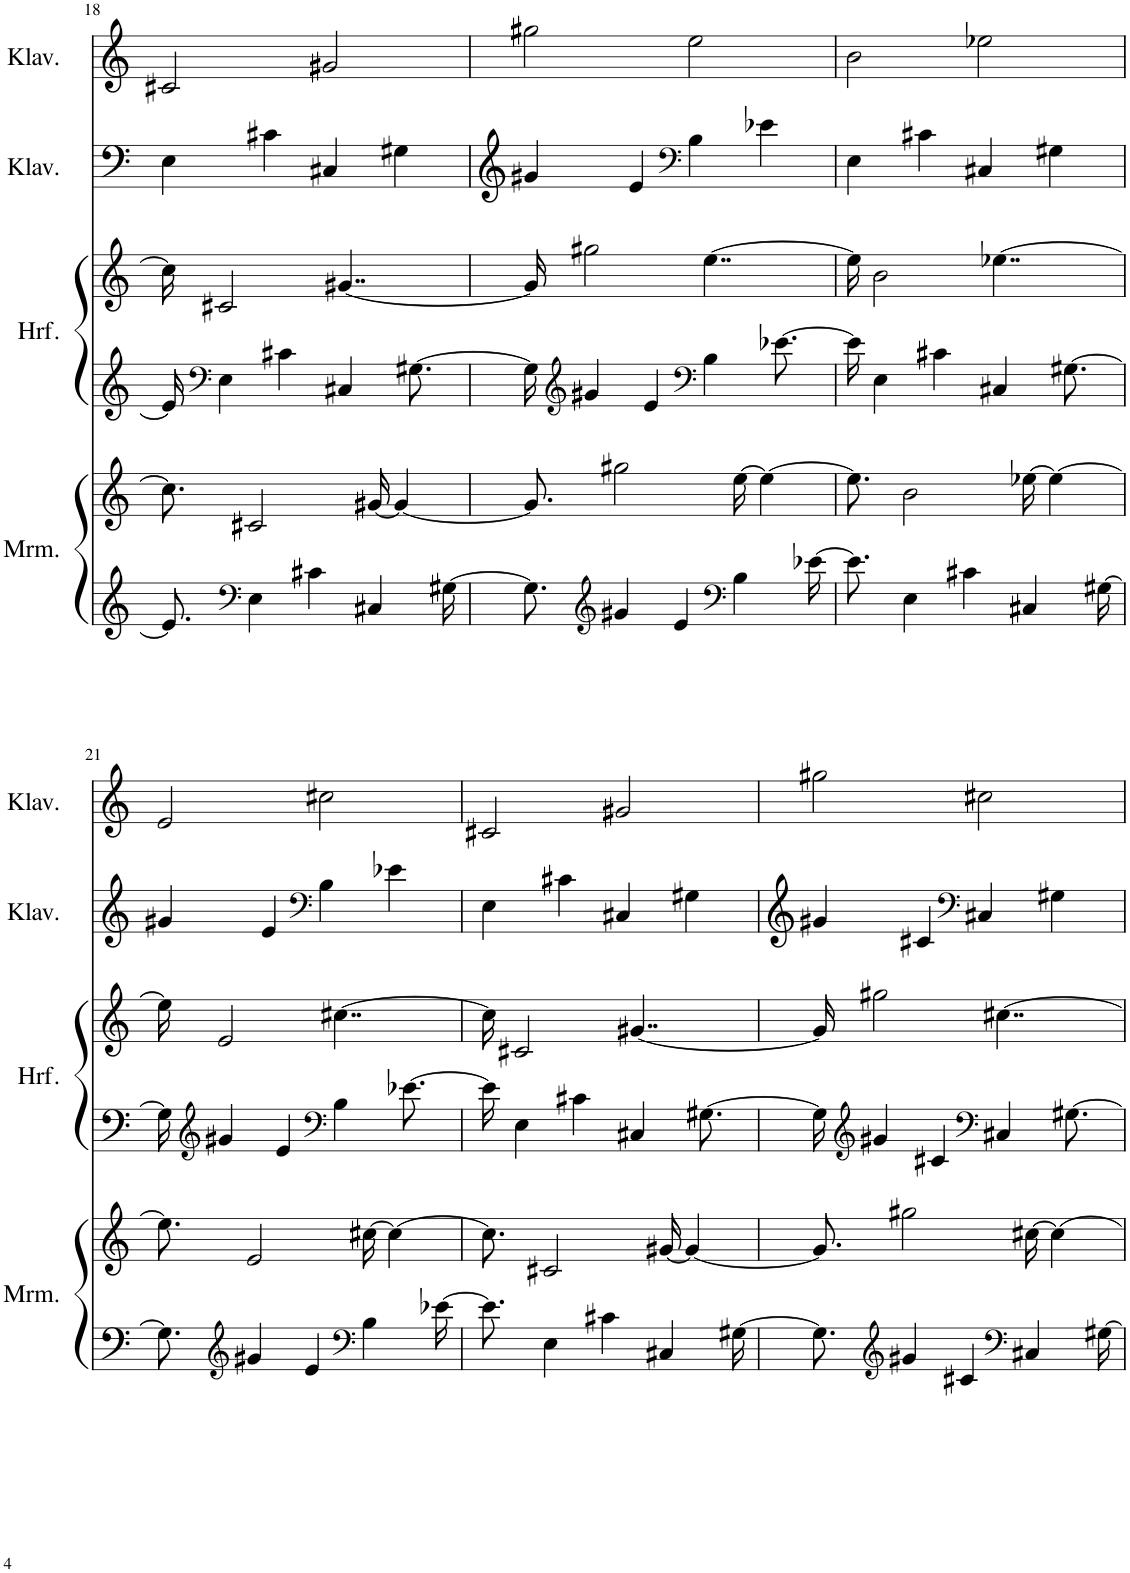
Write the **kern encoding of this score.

**kern	**kern	**kern	**kern	**kern	**kern
*part4	*part4	*part3	*part3	*part2	*part1
*staff6	*staff5	*staff4	*staff3	*staff2	*staff1
*I"Marimba	*	*I"Harfe	*	*I"Klavier	*I"Klavier
*I'Mrm.	*	*I'Hrf.	*	*I'Klav.	*I'Klav.
!!LO:PB:g=z
*clefG2	*clefG2	*clefG2	*clefG2	*clefG2	*clefG2
*k[]	*k[]	*k[]	*k[]	*k[]	*k[]
*M4/4	*M4/4	*M4/4	*M4/4	*M4/4	*M4/4
=18	=18	=18	=18	=18	=18
8.e-/]	8.cc#\]	16e-/]	16cc#\]	4E\	2c#X/
*	*	*clefF4	*	*	*
.	.	4E\	2c#X/	.	.
*clefF4	*	*	*	*	*
4E\	2c#X/	.	.	.	.
.	.	.	.	4c#X\	.
.	.	4c#X\	.	.	.
4c#X\	.	.	.	.	.
.	.	.	.	4C#X/	2g#X/
.	.	4C#X/	[4..g#X/	.	.
4C#X/	[16g#X/	.	.	.	.
.	4g#/_	.	.	4G#X\	.
.	.	[8.G#X\	.	.	.
[16G#X\	.	.	.	.	.
=19	=19	=19	=19	=19	=19
8.G#\]	8.g#/]	16G#\]	16g#/]	4g#X/	2gg#X\
*	*	*clefG2	*	*	*
.	.	4g#X/	2gg#X\	.	.
*clefG2	*	*	*	*	*
4g#X/	2gg#X\	.	.	.	.
.	.	.	.	4e/	.
.	.	4e/	.	.	.
4e/	.	.	.	.	.
*	*	*	*	*clefF4	*
.	.	.	.	4B\	2ee\
*	*	*clefF4	*	*	*
.	.	4B\	[4..ee\	.	.
*clefF4	*	*	*	*	*
4B\	[16ee\	.	.	.	.
.	4ee\_	.	.	4e-X\	.
.	.	[8.e-X\	.	.	.
[16e-X\	.	.	.	.	.
=20	=20	=20	=20	=20	=20
8.e-\]	8.ee\]	16e-\]	16ee\]	4E\	2b\
.	.	4E\	2b\	.	.
4E\	2b\	.	.	.	.
.	.	.	.	4c#X\	.
.	.	4c#X\	.	.	.
4c#X\	.	.	.	.	.
.	.	.	.	4C#X/	2ee-X\
.	.	4C#X/	[4..ee-X\	.	.
4C#X/	[16ee-X\	.	.	.	.
.	4ee-\_	.	.	4G#X\	.
.	.	[8.G#X\	.	.	.
[16G#X\	.	.	.	.	.
!!LO:LB:g=z
=21	=21	=21	=21	=21	=21
8.G#\]	8.ee-\]	16G#\]	16ee-\]	4g#X/	2e/
*	*	*clefG2	*	*	*
.	.	4g#X/	2e/	.	.
*clefG2	*	*	*	*	*
4g#X/	2e/	.	.	.	.
.	.	.	.	4e/	.
.	.	4e/	.	.	.
4e/	.	.	.	.	.
*	*	*	*	*clefF4	*
.	.	.	.	4B\	2cc#X\
*	*	*clefF4	*	*	*
.	.	4B\	[4..cc#X\	.	.
*clefF4	*	*	*	*	*
4B\	[16cc#X\	.	.	.	.
.	4cc#\_	.	.	4e-X\	.
.	.	[8.e-X\	.	.	.
[16e-X\	.	.	.	.	.
=22	=22	=22	=22	=22	=22
8.e-\]	8.cc#\]	16e-\]	16cc#\]	4E\	2c#X/
.	.	4E\	2c#X/	.	.
4E\	2c#X/	.	.	.	.
.	.	.	.	4c#X\	.
.	.	4c#X\	.	.	.
4c#X\	.	.	.	.	.
.	.	.	.	4C#X/	2g#X/
.	.	4C#X/	[4..g#X/	.	.
4C#X/	[16g#X/	.	.	.	.
.	4g#/_	.	.	4G#X\	.
.	.	[8.G#X\	.	.	.
[16G#X\	.	.	.	.	.
=23	=23	=23	=23	=23	=23
8.G#\]	8.g#/]	16G#\]	16g#/]	4g#X/	2gg#X\
*	*	*clefG2	*	*	*
.	.	4g#X/	2gg#X\	.	.
*clefG2	*	*	*	*	*
4g#X/	2gg#X\	.	.	.	.
.	.	.	.	4c#X/	.
.	.	4c#X/	.	.	.
4c#X/	.	.	.	.	.
*	*	*	*	*clefF4	*
.	.	.	.	4C#X/	2cc#X\
*	*	*clefF4	*	*	*
.	.	4C#X/	[4..cc#X\	.	.
*clefF4	*	*	*	*	*
4C#X/	[16cc#X\	.	.	.	.
.	4cc#\_	.	.	4G#X\	.
.	.	[8.G#X\	.	.	.
[16G#X\	.	.	.	.	.
=	=	=	=	=	=
*-	*-	*-	*-	*-	*-
